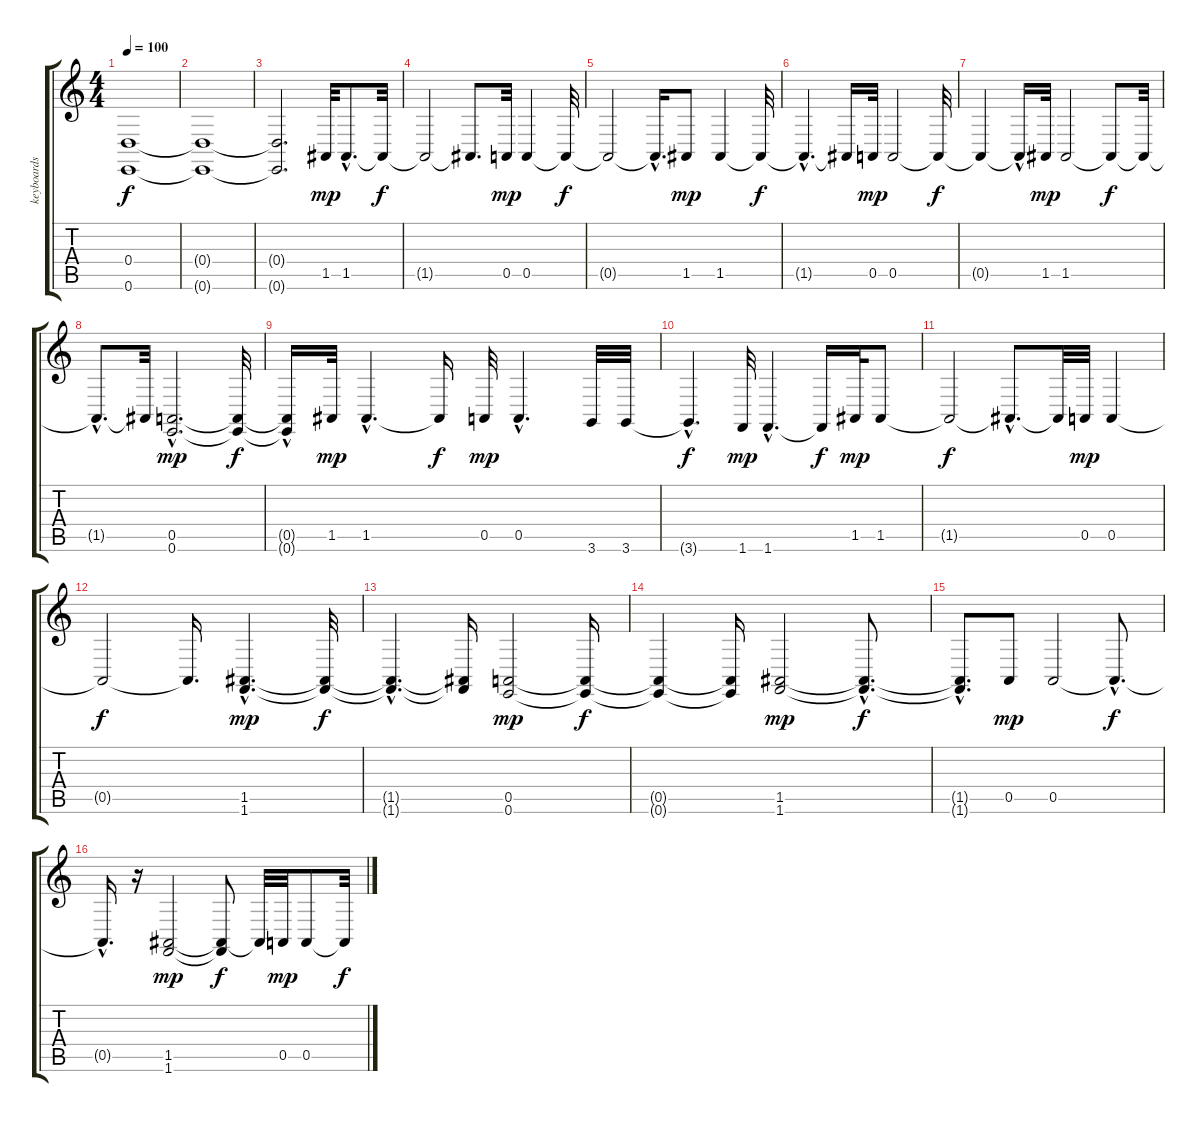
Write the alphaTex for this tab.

\track ("keyboards" "keyboards") {instrument synthstrings1}
\staff {score tabs}
\tuning (E4 B3 G3 D3 A2 E2) {hide}
\ts (4 4)
\tempo 100
\clef g2
\ks c
(0.4{t} 0.6{t}).1{dy f} |
(0.4{t} 0.6{t}).1 |
(0.4{t} 0.6{t}).2{d} 1.5.32{dy mp} 1.5{hac}.8{d} 1.5{t}.32{dy f} |
1.5{t}.2 1.5{t}.8{d} 0.5.32{dy mp} 0.5.4 0.5{t}.32{dy f} |
0.5{t}.2 0.5{hac t}.16{d} 1.5.8{dy mp} 1.5.4 1.5{t}.32{dy f} |
1.5{hac t}.4{d} 1.5{t}.16 0.5.32{dy mp} 0.5.2 0.5{t}.32{dy f} |
0.5{t}.4 0.5{hac t}.16 1.5.32{dy mp} 1.5.2 1.5{t}.8{dy f} 1.5{t}.32 |
1.5{hac t}.8{d} 1.5{t}.32 (0.5{hac} 0.6{hac}).2{d dy mp} (0.5{t} 0.6{t}).32{dy f} |
(0.5{t} 0.6{hac t}).16 1.5.32{dy mp} 1.5{hac}.4{d} 1.5{t}.16{dy f} 0.5.32{dy mp} 0.5{hac}.4{d} 3.6.32 3.6.32 |
3.6{hac t}.4{d dy f} 1.6.32{dy mp} 1.6{hac}.4{d} 1.6{t}.16{dy f} 1.5.32{dy mp} 1.5.8 |
1.5{t}.2{dy f} 1.5{hac t}.8{d} 1.5{t}.32 0.5.32{dy mp} 0.5.4 |
0.5{t}.2{dy f} 0.5{t}.16{d} (1.5{hac} 1.6{hac}).4{d dy mp} (1.5{t} 1.6{t}).32{dy f} |
(1.5{hac t} 1.6{hac t}).4{d} (1.5{t} 1.6{t}).16 (0.5 0.6).2{dy mp} (0.5{t} 0.6{t}).16{dy f} |
(0.5{t} 0.6{t}).4 (0.5{t} 0.6{t}).16 (1.5 1.6).2{dy mp} (1.5{hac t} 1.6{hac t}).8{d dy f} |
(1.5{hac t} 1.6{t}).8{d} 0.5.8{dy mp} 0.5.2 0.5{hac t}.8{d dy f} |
0.5{hac t}.16{d} r.16 (1.5 1.6).2{dy mp} (1.5{t} 1.6{t}).8{dy f} 1.5{t}.32 0.5.32{dy mp} 0.5.8 0.5{t}.32{dy f}
